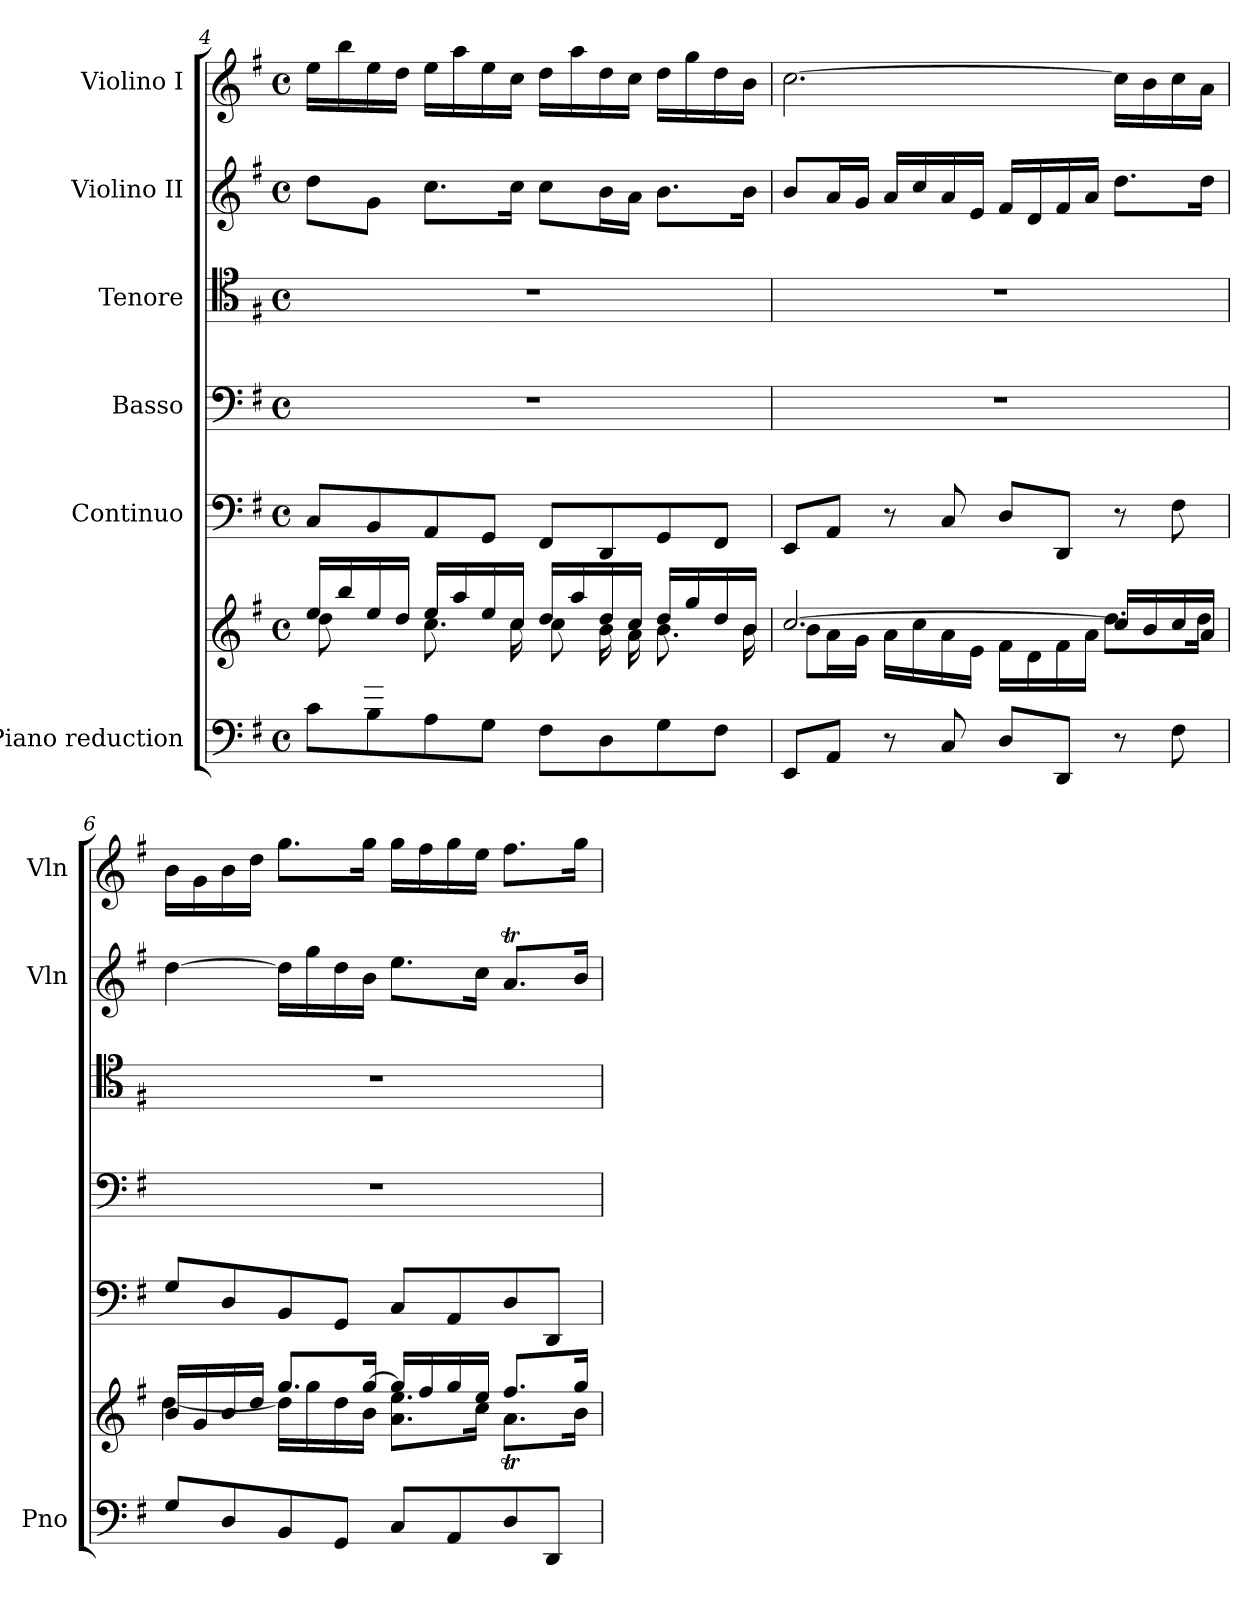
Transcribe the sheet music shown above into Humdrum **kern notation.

**kern	**kern	**kern	**kern	**kern	**kern	**kern
*part6	*part6	*part5	*part4	*part3	*part2	*part1
*staff7	*staff6	*staff5	*staff4	*staff3	*staff2	*staff1
*I"Piano reduction	*	*I"Continuo	*I"Basso	*I"Tenore	*I"Violino II	*I"Violino I
*I'Pno	*	*	*	*	*I'Vln	*I'Vln
*clefF4	*clefG2	*clefF4	*clefF4	*clefC4	*clefG2	*clefG2
*k[f#]	*k[f#]	*k[f#]	*k[f#]	*k[f#]	*k[f#]	*k[f#]
*M4/4	*M4/4	*M4/4	*M4/4	*M4/4	*M4/4	*M4/4
*met(c)	*met(c)	*met(c)	*met(c)	*met(c)	*met(c)	*met(c)
=4	=4	=4	=4	=4	=4	=4
*^	*^	*	*	*	*	*
8ryy	8c\L	16ee/LL	8dd\L	8C/L	1r	1r	8dd\L	16ee\LL
.	.	16bb/	.	.	.	.	.	16bb\
8g/J	8B\	16ee/	8ryy	8BB/	.	.	8g\J	16ee\
.	.	16dd/JJ	.	.	.	.	.	16dd\JJ
2.ryy	8A\	16ee/LL	8.cc\L	8AA/	.	.	8.cc\L	16ee\LL
.	.	16aa/	.	.	.	.	.	16aa\
.	8G\J	16ee/	.	8GG/J	.	.	.	16ee\
.	.	16cc/JJ	16cc\Jk	.	.	.	16cc\Jk	16cc\JJ
.	8F#\L	16dd/LL	8cc\L	8FF#/L	.	.	8cc\L	16dd\LL
.	.	16aa/	.	.	.	.	.	16aa\
.	8D\	16dd/	16b\L	8DD/	.	.	16b\L	16dd\
.	.	16cc/JJ	16a\JJ	.	.	.	16a\JJ	16cc\JJ
.	8G\	16dd/LL	8.b\L	8GG/	.	.	8.b\L	16dd\LL
.	.	16gg/	.	.	.	.	.	16gg\
.	8F#\J	16dd/	.	8FF#/J	.	.	.	16dd\
.	.	16b/JJ	16b\Jk	.	.	.	16b\Jk	16b\JJ
*v	*v	*	*	*	*	*	*	*
!!LO:LB:g=z
=5	=5	=5	=5	=5	=5	=5	=5
8EE/L	[2.cc/	8b\L	8EE/L	1r	1r	8b/L	[2.cc\
8AA/J	.	16a\L	8AA/J	.	.	16a/L	.
.	.	16g\JJ	.	.	.	16g/JJ	.
8r	.	16a\LL	8r	.	.	16a/LL	.
.	.	16cc\	.	.	.	16cc/	.
8C/	.	16a\	8C/	.	.	16a/	.
.	.	16e\JJ	.	.	.	16e/JJ	.
8D/L	.	16f#\LL	8D/L	.	.	16f#/LL	.
.	.	16d\	.	.	.	16d/	.
8DD/J	.	16f#\	8DD/J	.	.	16f#/	.
.	.	16a\JJ	.	.	.	16a/JJ	.
8r	16cc/LL]	8.dd\L	8r	.	.	8.dd\L	16cc\LL]
.	16b/	.	.	.	.	.	16b\
8F#\	16cc/	.	8F#\	.	.	.	16cc\
.	16a/JJ	16dd\Jk	.	.	.	16dd\Jk	16a\JJ
=6	=6	=6	=6	=6	=6	=6	=6
8G/L	16b/LL	[4dd\	8G/L	1r	1r	[4dd\	16b\LL
.	16g/	.	.	.	.	.	16g\
8D/	16b/	.	8D/	.	.	.	16b\
.	16dd/JJ	.	.	.	.	.	16dd\JJ
8BB/	8.gg/L	16dd\LL]	8BB/	.	.	16dd\LL]	8.gg\L
.	.	16gg\	.	.	.	16gg\	.
8GG/J	.	16dd\	8GG/J	.	.	16dd\	.
.	[16gg/Jk	16b\JJ	.	.	.	16b\JJ	16gg\Jk
8C/L	16gg/LL]	8.a\ 8.ee\L	8C/L	.	.	8.ee\L	16gg\LL
.	16ff#/	.	.	.	.	.	16ff#\
8AA/	16gg/	.	8AA/	.	.	.	16gg\
.	16ee/JJ	16cc\Jk	.	.	.	16cc\Jk	16ee\JJ
8D/	8.ff#/L	8.aT\L	8D/	.	.	8.aT/L	8.ff#\L
8DD/J	.	.	8DD/J	.	.	.	.
.	16gg/Jk	16b\Jk	.	.	.	16b/Jk	16gg\Jk
*	*v	*v	*	*	*	*	*
=	=	=	=	=	=	=
*-	*-	*-	*-	*-	*-	*-
